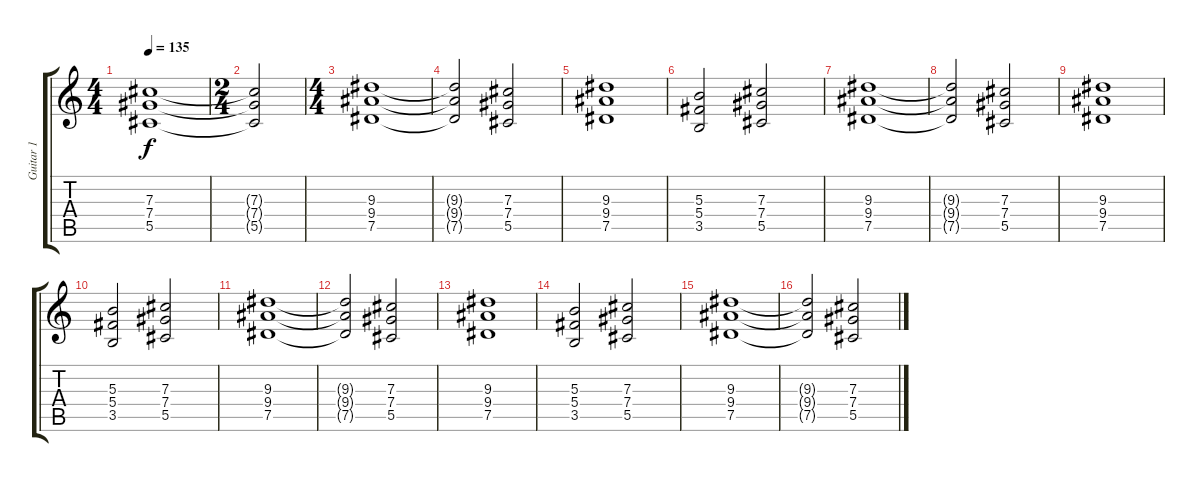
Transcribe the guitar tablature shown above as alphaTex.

\track ("Guitar 1" "Guitar 1") {instrument distortionguitar}
\staff {score tabs}
\tuning (Eb4 Bb3 Gb3 Db3 Ab2 Eb2) {hide}
\ts (4 4)
\tempo 135
\clef g2
\ks c
(7.3{t} 7.4{t} 5.5{t}).1{dy f} |
\ts (2 4)
(7.3{t} 7.4{t} 5.5{t}).2 |
\ts (4 4)
(9.3 9.4 7.5).1 |
(9.3{t} 9.4{t} 7.5{t}).2 (7.3 7.4 5.5).2 |
(9.3 9.4 7.5).1 |
(5.3 5.4 3.5).2 (7.3 7.4 5.5).2 |
(9.3 9.4 7.5).1 |
(9.3{t} 9.4{t} 7.5{t}).2 (7.3 7.4 5.5).2 |
(9.3 9.4 7.5).1 |
(5.3 5.4 3.5).2 (7.3 7.4 5.5).2 |
(9.3 9.4 7.5).1 |
(9.3{t} 9.4{t} 7.5{t}).2 (7.3 7.4 5.5).2 |
(9.3 9.4 7.5).1 |
(5.3 5.4 3.5).2 (7.3 7.4 5.5).2 |
(9.3 9.4 7.5).1 |
(9.3{t} 9.4{t} 7.5{t}).2 (7.3 7.4 5.5).2
